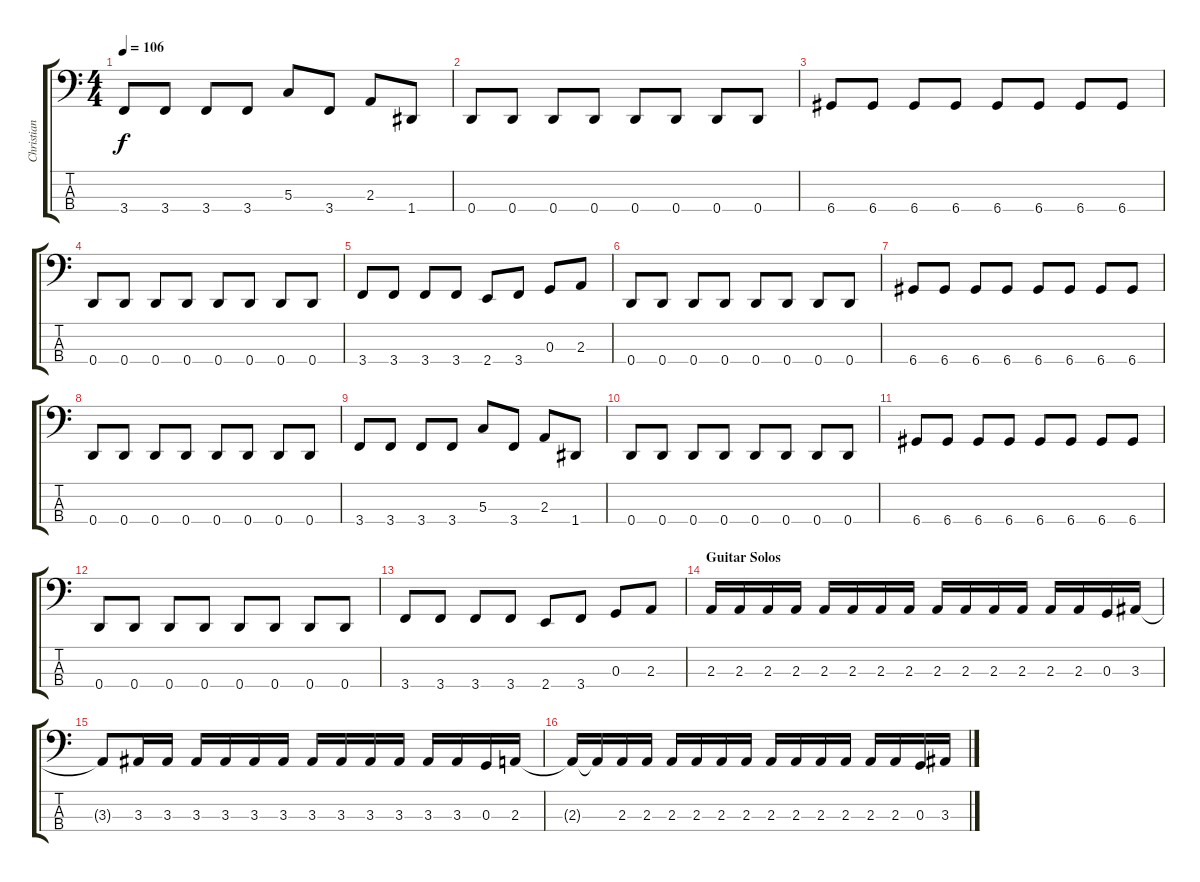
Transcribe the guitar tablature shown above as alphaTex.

\track ("Christian Giesler" "Christian ") {instrument electricbassfinger}
\staff {score tabs}
\tuning (F2 C2 G1 D1) {hide}
\ts (4 4)
\tempo 106
\clef f4
\ks c
3.4.8{dy f} 3.4.8 3.4.8 3.4.8 5.3.8 3.4.8 2.3.8 1.4.8 |
0.4.8 0.4.8 0.4.8 0.4.8 0.4.8 0.4.8 0.4.8 0.4.8 |
6.4.8 6.4.8 6.4.8 6.4.8 6.4.8 6.4.8 6.4.8 6.4.8 |
0.4.8 0.4.8 0.4.8 0.4.8 0.4.8 0.4.8 0.4.8 0.4.8 |
3.4.8 3.4.8 3.4.8 3.4.8 2.4.8 3.4.8 0.3.8 2.3.8 |
0.4.8 0.4.8 0.4.8 0.4.8 0.4.8 0.4.8 0.4.8 0.4.8 |
6.4.8 6.4.8 6.4.8 6.4.8 6.4.8 6.4.8 6.4.8 6.4.8 |
0.4.8 0.4.8 0.4.8 0.4.8 0.4.8 0.4.8 0.4.8 0.4.8 |
3.4.8 3.4.8 3.4.8 3.4.8 5.3.8 3.4.8 2.3.8 1.4.8 |
0.4.8 0.4.8 0.4.8 0.4.8 0.4.8 0.4.8 0.4.8 0.4.8 |
6.4.8 6.4.8 6.4.8 6.4.8 6.4.8 6.4.8 6.4.8 6.4.8 |
0.4.8 0.4.8 0.4.8 0.4.8 0.4.8 0.4.8 0.4.8 0.4.8 |
3.4.8 3.4.8 3.4.8 3.4.8 2.4.8 3.4.8 0.3.8 2.3.8 |
\section ("" "Guitar Solos")
2.3.16 2.3.16 2.3.16 2.3.16 2.3.16 2.3.16 2.3.16 2.3.16 2.3.16 2.3.16 2.3.16 2.3.16 2.3.16 2.3.16 0.3.16 3.3.16 |
3.3{t}.8 3.3.16 3.3.16 3.3.16 3.3.16 3.3.16 3.3.16 3.3.16 3.3.16 3.3.16 3.3.16 3.3.16 3.3.16 0.3.16 2.3.16 |
2.3{t}.16 2.3{t}.16 2.3.16 2.3.16 2.3.16 2.3.16 2.3.16 2.3.16 2.3.16 2.3.16 2.3.16 2.3.16 2.3.16 2.3.16 0.3.16 3.3.16
